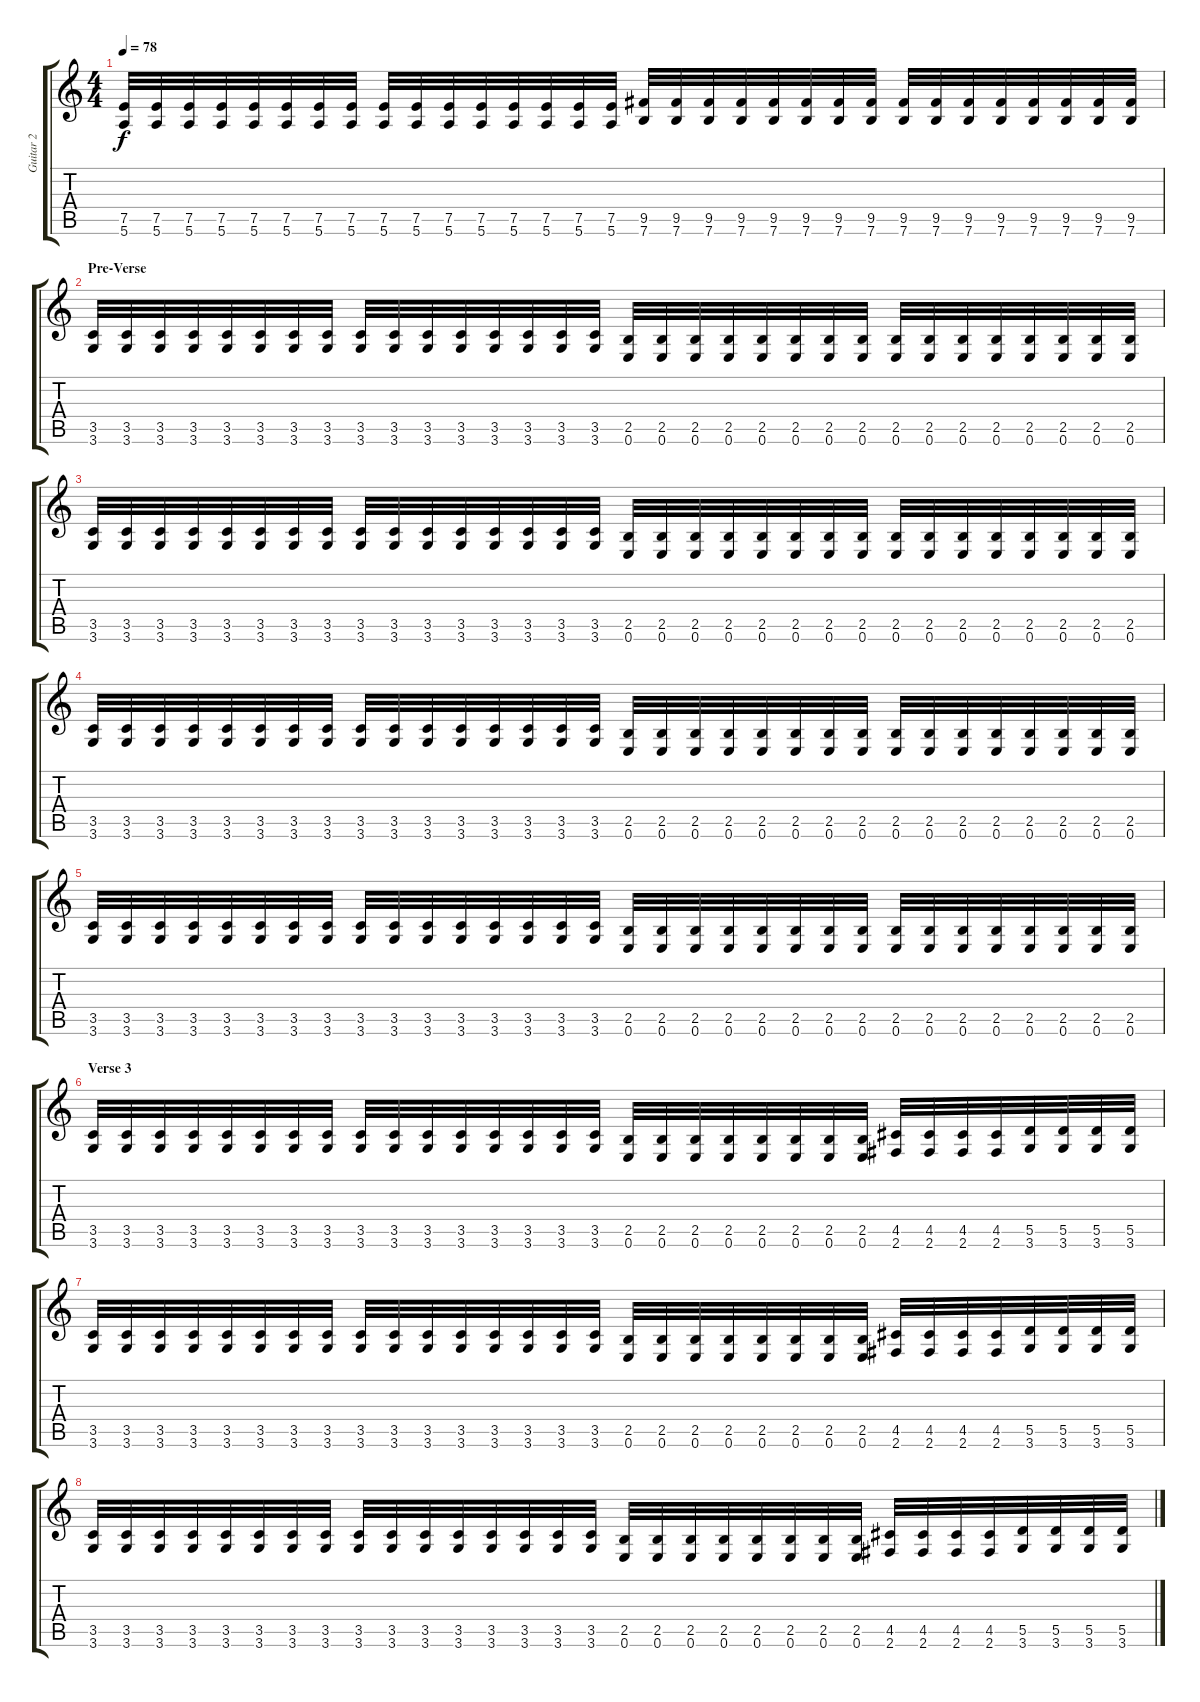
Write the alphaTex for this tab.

\track ("Guitar 2" "Guitar 2") {instrument distortionguitar}
\staff {score tabs}
\tuning (E4 B3 G3 D3 A2 E2) {hide}
\ts (4 4)
\tempo 78
\clef g2
\ks c
(7.5 5.6).32{dy f} (7.5 5.6).32 (7.5 5.6).32 (7.5 5.6).32 (7.5 5.6).32 (7.5 5.6).32 (7.5 5.6).32 (7.5 5.6).32 (7.5 5.6).32 (7.5 5.6).32 (7.5 5.6).32 (7.5 5.6).32 (7.5 5.6).32 (7.5 5.6).32 (7.5 5.6).32 (7.5 5.6).32 (9.5 7.6).32 (9.5 7.6).32 (9.5 7.6).32 (9.5 7.6).32 (9.5 7.6).32 (9.5 7.6).32 (9.5 7.6).32 (9.5 7.6).32 (9.5 7.6).32 (9.5 7.6).32 (9.5 7.6).32 (9.5 7.6).32 (9.5 7.6).32 (9.5 7.6).32 (9.5 7.6).32 (9.5 7.6).32 |
\section ("" "Pre-Verse")
(3.5 3.6).32 (3.5 3.6).32 (3.5 3.6).32 (3.5 3.6).32 (3.5 3.6).32 (3.5 3.6).32 (3.5 3.6).32 (3.5 3.6).32 (3.5 3.6).32 (3.5 3.6).32 (3.5 3.6).32 (3.5 3.6).32 (3.5 3.6).32 (3.5 3.6).32 (3.5 3.6).32 (3.5 3.6).32 (2.5 0.6).32 (2.5 0.6).32 (2.5 0.6).32 (2.5 0.6).32 (2.5 0.6).32 (2.5 0.6).32 (2.5 0.6).32 (2.5 0.6).32 (2.5 0.6).32 (2.5 0.6).32 (2.5 0.6).32 (2.5 0.6).32 (2.5 0.6).32 (2.5 0.6).32 (2.5 0.6).32 (2.5 0.6).32 |
(3.5 3.6).32 (3.5 3.6).32 (3.5 3.6).32 (3.5 3.6).32 (3.5 3.6).32 (3.5 3.6).32 (3.5 3.6).32 (3.5 3.6).32 (3.5 3.6).32 (3.5 3.6).32 (3.5 3.6).32 (3.5 3.6).32 (3.5 3.6).32 (3.5 3.6).32 (3.5 3.6).32 (3.5 3.6).32 (2.5 0.6).32 (2.5 0.6).32 (2.5 0.6).32 (2.5 0.6).32 (2.5 0.6).32 (2.5 0.6).32 (2.5 0.6).32 (2.5 0.6).32 (2.5 0.6).32 (2.5 0.6).32 (2.5 0.6).32 (2.5 0.6).32 (2.5 0.6).32 (2.5 0.6).32 (2.5 0.6).32 (2.5 0.6).32 |
(3.5 3.6).32 (3.5 3.6).32 (3.5 3.6).32 (3.5 3.6).32 (3.5 3.6).32 (3.5 3.6).32 (3.5 3.6).32 (3.5 3.6).32 (3.5 3.6).32 (3.5 3.6).32 (3.5 3.6).32 (3.5 3.6).32 (3.5 3.6).32 (3.5 3.6).32 (3.5 3.6).32 (3.5 3.6).32 (2.5 0.6).32 (2.5 0.6).32 (2.5 0.6).32 (2.5 0.6).32 (2.5 0.6).32 (2.5 0.6).32 (2.5 0.6).32 (2.5 0.6).32 (2.5 0.6).32 (2.5 0.6).32 (2.5 0.6).32 (2.5 0.6).32 (2.5 0.6).32 (2.5 0.6).32 (2.5 0.6).32 (2.5 0.6).32 |
(3.5 3.6).32 (3.5 3.6).32 (3.5 3.6).32 (3.5 3.6).32 (3.5 3.6).32 (3.5 3.6).32 (3.5 3.6).32 (3.5 3.6).32 (3.5 3.6).32 (3.5 3.6).32 (3.5 3.6).32 (3.5 3.6).32 (3.5 3.6).32 (3.5 3.6).32 (3.5 3.6).32 (3.5 3.6).32 (2.5 0.6).32 (2.5 0.6).32 (2.5 0.6).32 (2.5 0.6).32 (2.5 0.6).32 (2.5 0.6).32 (2.5 0.6).32 (2.5 0.6).32 (2.5 0.6).32 (2.5 0.6).32 (2.5 0.6).32 (2.5 0.6).32 (2.5 0.6).32 (2.5 0.6).32 (2.5 0.6).32 (2.5 0.6).32 |
\section ("" "Verse 3")
(3.5 3.6).32 (3.5 3.6).32 (3.5 3.6).32 (3.5 3.6).32 (3.5 3.6).32 (3.5 3.6).32 (3.5 3.6).32 (3.5 3.6).32 (3.5 3.6).32 (3.5 3.6).32 (3.5 3.6).32 (3.5 3.6).32 (3.5 3.6).32 (3.5 3.6).32 (3.5 3.6).32 (3.5 3.6).32 (2.5 0.6).32 (2.5 0.6).32 (2.5 0.6).32 (2.5 0.6).32 (2.5 0.6).32 (2.5 0.6).32 (2.5 0.6).32 (2.5 0.6).32 (4.5 2.6).32 (4.5 2.6).32 (4.5 2.6).32 (4.5 2.6).32 (5.5 3.6).32 (5.5 3.6).32 (5.5 3.6).32 (5.5 3.6).32 |
(3.5 3.6).32 (3.5 3.6).32 (3.5 3.6).32 (3.5 3.6).32 (3.5 3.6).32 (3.5 3.6).32 (3.5 3.6).32 (3.5 3.6).32 (3.5 3.6).32 (3.5 3.6).32 (3.5 3.6).32 (3.5 3.6).32 (3.5 3.6).32 (3.5 3.6).32 (3.5 3.6).32 (3.5 3.6).32 (2.5 0.6).32 (2.5 0.6).32 (2.5 0.6).32 (2.5 0.6).32 (2.5 0.6).32 (2.5 0.6).32 (2.5 0.6).32 (2.5 0.6).32 (4.5 2.6).32 (4.5 2.6).32 (4.5 2.6).32 (4.5 2.6).32 (5.5 3.6).32 (5.5 3.6).32 (5.5 3.6).32 (5.5 3.6).32 |
(3.5 3.6).32 (3.5 3.6).32 (3.5 3.6).32 (3.5 3.6).32 (3.5 3.6).32 (3.5 3.6).32 (3.5 3.6).32 (3.5 3.6).32 (3.5 3.6).32 (3.5 3.6).32 (3.5 3.6).32 (3.5 3.6).32 (3.5 3.6).32 (3.5 3.6).32 (3.5 3.6).32 (3.5 3.6).32 (2.5 0.6).32 (2.5 0.6).32 (2.5 0.6).32 (2.5 0.6).32 (2.5 0.6).32 (2.5 0.6).32 (2.5 0.6).32 (2.5 0.6).32 (4.5 2.6).32 (4.5 2.6).32 (4.5 2.6).32 (4.5 2.6).32 (5.5 3.6).32 (5.5 3.6).32 (5.5 3.6).32 (5.5 3.6).32
